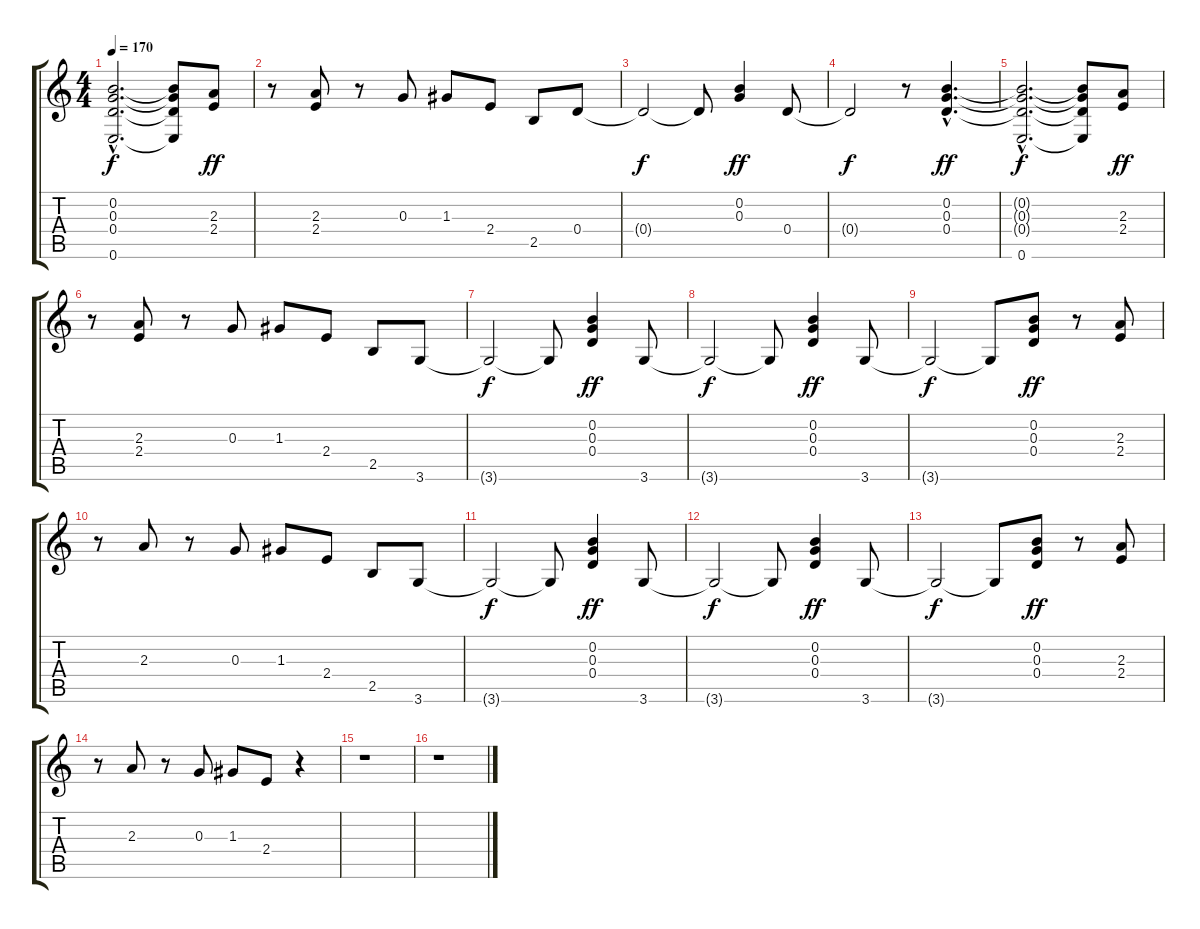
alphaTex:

\track "" {instrument overdrivenguitar}
\staff {score tabs}
\tuning (E4 B3 G3 D3 A2 E2) {hide}
\ts (4 4)
\tempo 170
\clef g2
\ks c
(0.2{hac t} 0.3{hac t} 0.4{hac t} 0.6{hac t}).2{d dy f} (0.2{t} 0.3{t} 0.4{t} 0.6{t}).8 (2.3 2.4).8{dy ff} |
r.8 (2.3 2.4).8 r.8 0.3.8 1.3.8 2.4.8 2.5.8 0.4.8 |
0.4{t}.2{dy f} 0.4{t}.8 (0.2 0.3).4{dy ff} 0.4.8 |
0.4{t}.2{dy f} r.8 (0.2{hac} 0.3{hac} 0.4{hac}).4{d dy ff} |
(0.2{hac t} 0.3{hac t} 0.4{hac t} 0.6{hac}).2{d dy f} (0.2{t} 0.3{t} 0.4{t} 0.6{t}).8 (2.3 2.4).8{dy ff} |
r.8 (2.3 2.4).8 r.8 0.3.8 1.3.8 2.4.8 2.5.8 3.6.8 |
3.6{t}.2{dy f} 3.6{t}.8 (0.2 0.3 0.4).4{dy ff} 3.6.8 |
3.6{t}.2{dy f} 3.6{t}.8 (0.2 0.3 0.4).4{dy ff} 3.6.8 |
3.6{t}.2{dy f} 3.6{t}.8 (0.2 0.3 0.4).8{dy ff} r.8 (2.3 2.4).8 |
r.8 2.3.8 r.8 0.3.8 1.3.8 2.4.8 2.5.8 3.6.8 |
3.6{t}.2{dy f} 3.6{t}.8 (0.2 0.3 0.4).4{dy ff} 3.6.8 |
3.6{t}.2{dy f} 3.6{t}.8 (0.2 0.3 0.4).4{dy ff} 3.6.8 |
3.6{t}.2{dy f} 3.6{t}.8 (0.2 0.3 0.4).8{dy ff} r.8 (2.3 2.4).8 |
r.8 2.3.8 r.8 0.3.8 1.3.8 2.4.8 r.4 |
r.1 |
r.1
